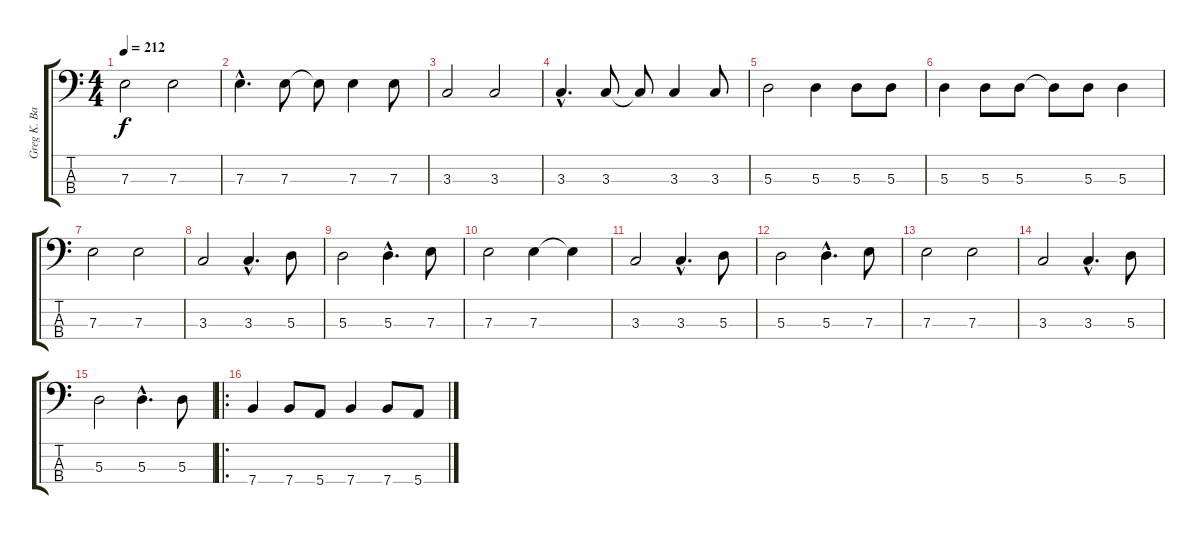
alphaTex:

\track ("Greg K. Bass" "Greg K. Ba") {instrument electricbasspick}
\staff {score tabs}
\tuning (G2 D2 A1 E1) {hide}
\ts (4 4)
\tempo 212
\clef f4
\ks c
7.3.2{dy f} 7.3.2 |
7.3{hac}.4{d} 7.3.8 7.3{t}.8 7.3.4 7.3.8 |
3.3.2 3.3.2 |
3.3{hac}.4{d} 3.3.8 3.3{t}.8 3.3.4 3.3.8 |
5.3.2 5.3.4 5.3.8 5.3.8 |
5.3.4 5.3.8 5.3.8 5.3{t}.8 5.3.8 5.3.4 |
7.3.2 7.3.2 |
3.3.2 3.3{hac}.4{d} 5.3.8 |
5.3.2 5.3{hac}.4{d} 7.3.8 |
7.3.2 7.3.4 7.3{t}.4 |
3.3.2 3.3{hac}.4{d} 5.3.8 |
5.3.2 5.3{hac}.4{d} 7.3.8 |
7.3.2 7.3.2 |
3.3.2 3.3{hac}.4{d} 5.3.8 |
5.3.2 5.3{hac}.4{d} 5.3.8 |
\ro
7.4.4 7.4.8 5.4.8 7.4.4 7.4.8 5.4.8
